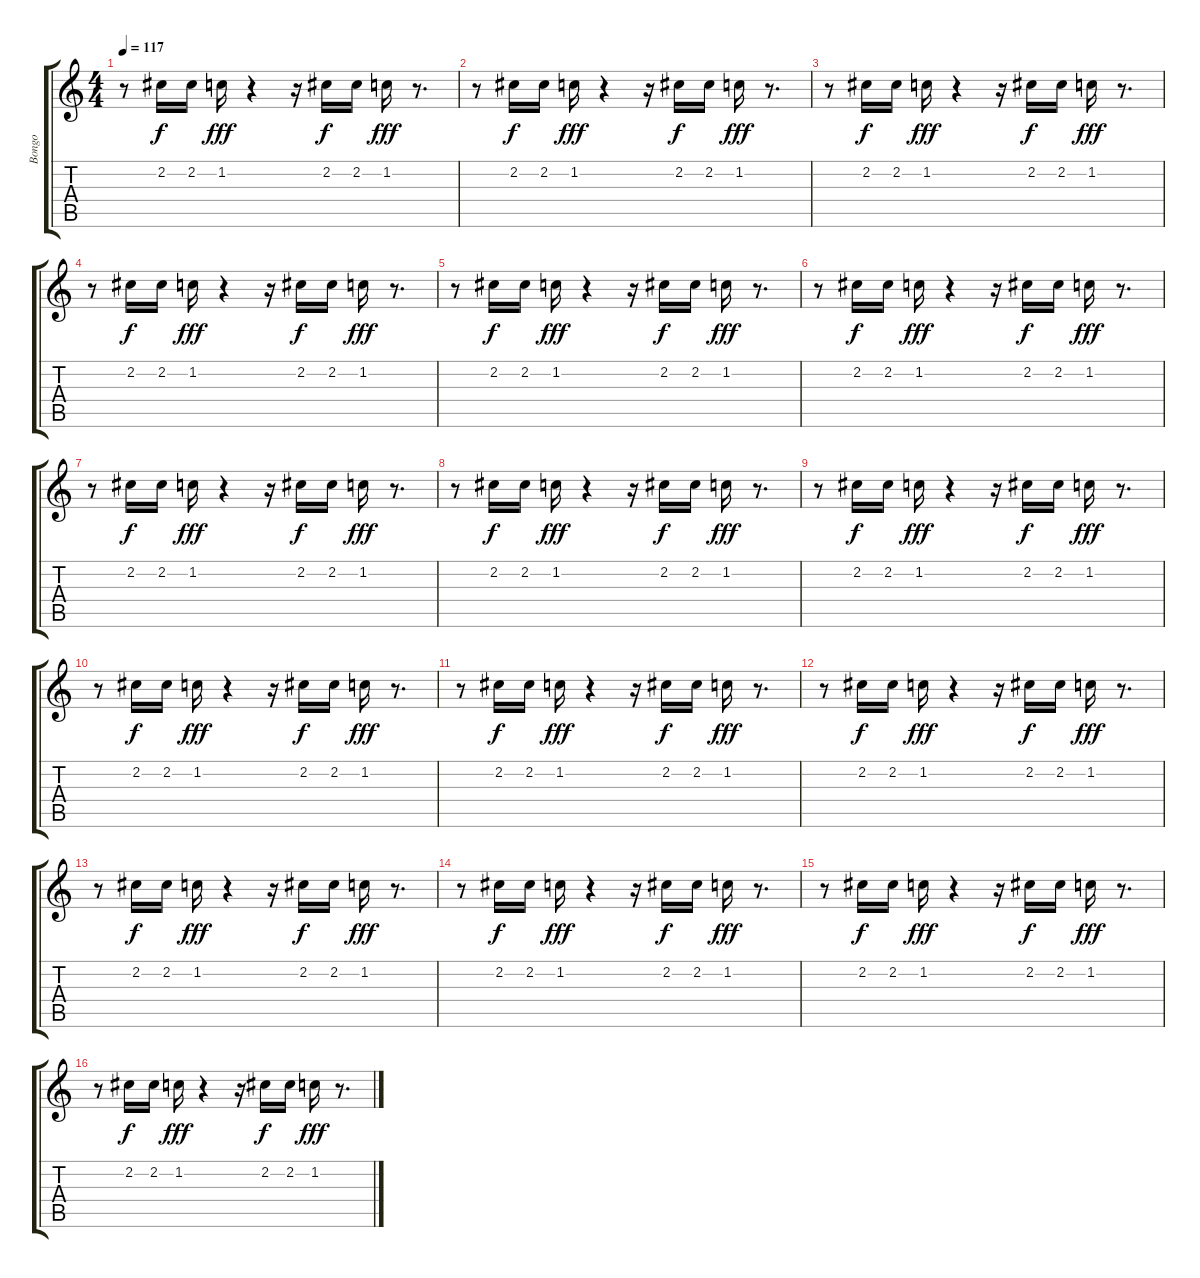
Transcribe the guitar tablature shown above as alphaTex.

\track ("Bongo" "Bongo") {instrument electricbassfinger}
\staff {score tabs}
\tuning (E4 B3 G3 D3 A2 E2) {hide}
\ts (4 4)
\tempo 117
\clef g2
\ks c
r.8{dy fff} 2.2.16{dy f} 2.2.16 1.2.16{dy fff} r.4 r.16 2.2.16{dy f} 2.2.16 1.2.16{dy fff} r.8{d} |
r.8 2.2.16{dy f} 2.2.16 1.2.16{dy fff} r.4 r.16 2.2.16{dy f} 2.2.16 1.2.16{dy fff} r.8{d} |
r.8 2.2.16{dy f} 2.2.16 1.2.16{dy fff} r.4 r.16 2.2.16{dy f} 2.2.16 1.2.16{dy fff} r.8{d} |
r.8 2.2.16{dy f} 2.2.16 1.2.16{dy fff} r.4 r.16 2.2.16{dy f} 2.2.16 1.2.16{dy fff} r.8{d} |
r.8 2.2.16{dy f} 2.2.16 1.2.16{dy fff} r.4 r.16 2.2.16{dy f} 2.2.16 1.2.16{dy fff} r.8{d} |
r.8 2.2.16{dy f} 2.2.16 1.2.16{dy fff} r.4 r.16 2.2.16{dy f} 2.2.16 1.2.16{dy fff} r.8{d} |
r.8 2.2.16{dy f} 2.2.16 1.2.16{dy fff} r.4 r.16 2.2.16{dy f} 2.2.16 1.2.16{dy fff} r.8{d} |
r.8 2.2.16{dy f} 2.2.16 1.2.16{dy fff} r.4 r.16 2.2.16{dy f} 2.2.16 1.2.16{dy fff} r.8{d} |
r.8 2.2.16{dy f} 2.2.16 1.2.16{dy fff} r.4 r.16 2.2.16{dy f} 2.2.16 1.2.16{dy fff} r.8{d} |
r.8 2.2.16{dy f} 2.2.16 1.2.16{dy fff} r.4 r.16 2.2.16{dy f} 2.2.16 1.2.16{dy fff} r.8{d} |
r.8 2.2.16{dy f} 2.2.16 1.2.16{dy fff} r.4 r.16 2.2.16{dy f} 2.2.16 1.2.16{dy fff} r.8{d} |
r.8 2.2.16{dy f} 2.2.16 1.2.16{dy fff} r.4 r.16 2.2.16{dy f} 2.2.16 1.2.16{dy fff} r.8{d} |
r.8 2.2.16{dy f} 2.2.16 1.2.16{dy fff} r.4 r.16 2.2.16{dy f} 2.2.16 1.2.16{dy fff} r.8{d} |
r.8 2.2.16{dy f} 2.2.16 1.2.16{dy fff} r.4 r.16 2.2.16{dy f} 2.2.16 1.2.16{dy fff} r.8{d} |
r.8 2.2.16{dy f} 2.2.16 1.2.16{dy fff} r.4 r.16 2.2.16{dy f} 2.2.16 1.2.16{dy fff} r.8{d} |
r.8 2.2.16{dy f} 2.2.16 1.2.16{dy fff} r.4 r.16 2.2.16{dy f} 2.2.16 1.2.16{dy fff} r.8{d}
